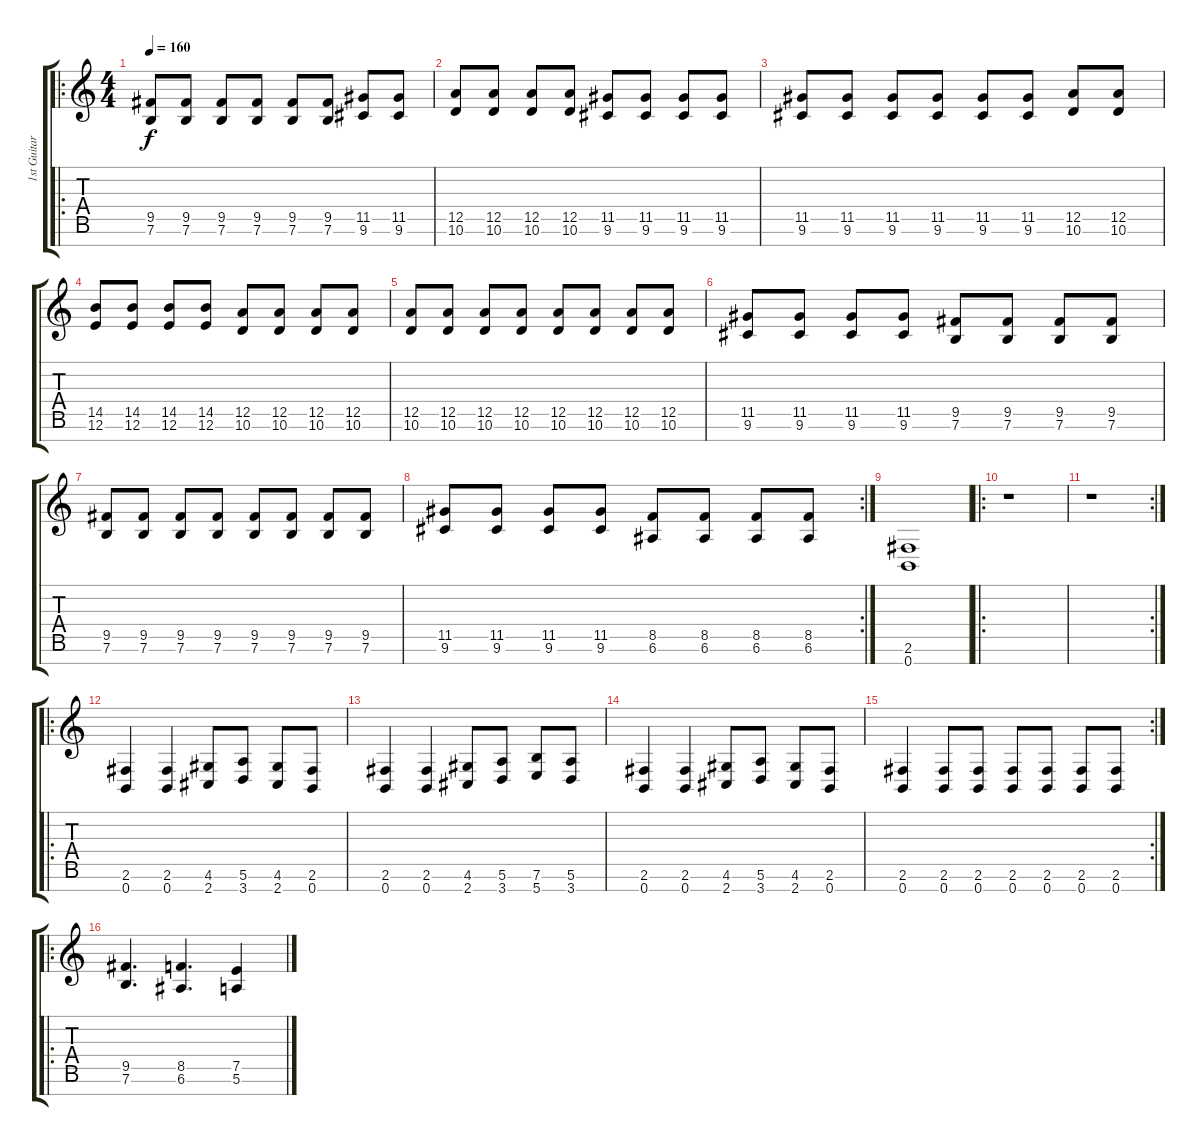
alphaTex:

\track ("1st Guitar" "1st Guitar") {instrument distortionguitar}
\staff {score tabs}
\tuning (E4 B3 G3 D3 A2 E2 B1) {hide}
\ro
\ts (4 4)
\tempo 160
\clef g2
\ks c
(9.5 7.6).8{dy f} (9.5 7.6).8 (9.5 7.6).8 (9.5 7.6).8 (9.5 7.6).8 (9.5 7.6).8 (11.5 9.6).8 (11.5 9.6).8 |
(12.5 10.6).8 (12.5 10.6).8 (12.5 10.6).8 (12.5 10.6).8 (11.5 9.6).8 (11.5 9.6).8 (11.5 9.6).8 (11.5 9.6).8 |
(11.5 9.6).8 (11.5 9.6).8 (11.5 9.6).8 (11.5 9.6).8 (11.5 9.6).8 (11.5 9.6).8 (12.5 10.6).8 (12.5 10.6).8 |
(14.5 12.6).8 (14.5 12.6).8 (14.5 12.6).8 (14.5 12.6).8 (12.5 10.6).8 (12.5 10.6).8 (12.5 10.6).8 (12.5 10.6).8 |
(12.5 10.6).8 (12.5 10.6).8 (12.5 10.6).8 (12.5 10.6).8 (12.5 10.6).8 (12.5 10.6).8 (12.5 10.6).8 (12.5 10.6).8 |
(11.5 9.6).8 (11.5 9.6).8 (11.5 9.6).8 (11.5 9.6).8 (9.5 7.6).8 (9.5 7.6).8 (9.5 7.6).8 (9.5 7.6).8 |
(9.5 7.6).8 (9.5 7.6).8 (9.5 7.6).8 (9.5 7.6).8 (9.5 7.6).8 (9.5 7.6).8 (9.5 7.6).8 (9.5 7.6).8 |
\rc 2
(11.5 9.6).8 (11.5 9.6).8 (11.5 9.6).8 (11.5 9.6).8 (8.5 6.6).8 (8.5 6.6).8 (8.5 6.6).8 (8.5 6.6).8 |
(2.6 0.7).1 |
\ro
r.1 |
\rc 2
r.1 |
\ro
(2.6 0.7).4 (2.6 0.7).4 (4.6 2.7).8 (5.6 3.7).8 (4.6 2.7).8 (2.6 0.7).8 |
(2.6 0.7).4 (2.6 0.7).4 (4.6 2.7).8 (5.6 3.7).8 (7.6 5.7).8 (5.6 3.7).8 |
(2.6 0.7).4 (2.6 0.7).4 (4.6 2.7).8 (5.6 3.7).8 (4.6 2.7).8 (2.6 0.7).8 |
\rc 2
(2.6 0.7).4 (2.6 0.7).8 (2.6 0.7).8 (2.6 0.7).8 (2.6 0.7).8 (2.6 0.7).8 (2.6 0.7).8 |
\ro
(9.5 7.6).4{d} (8.5 6.6).4{d} (7.5 5.6).4
